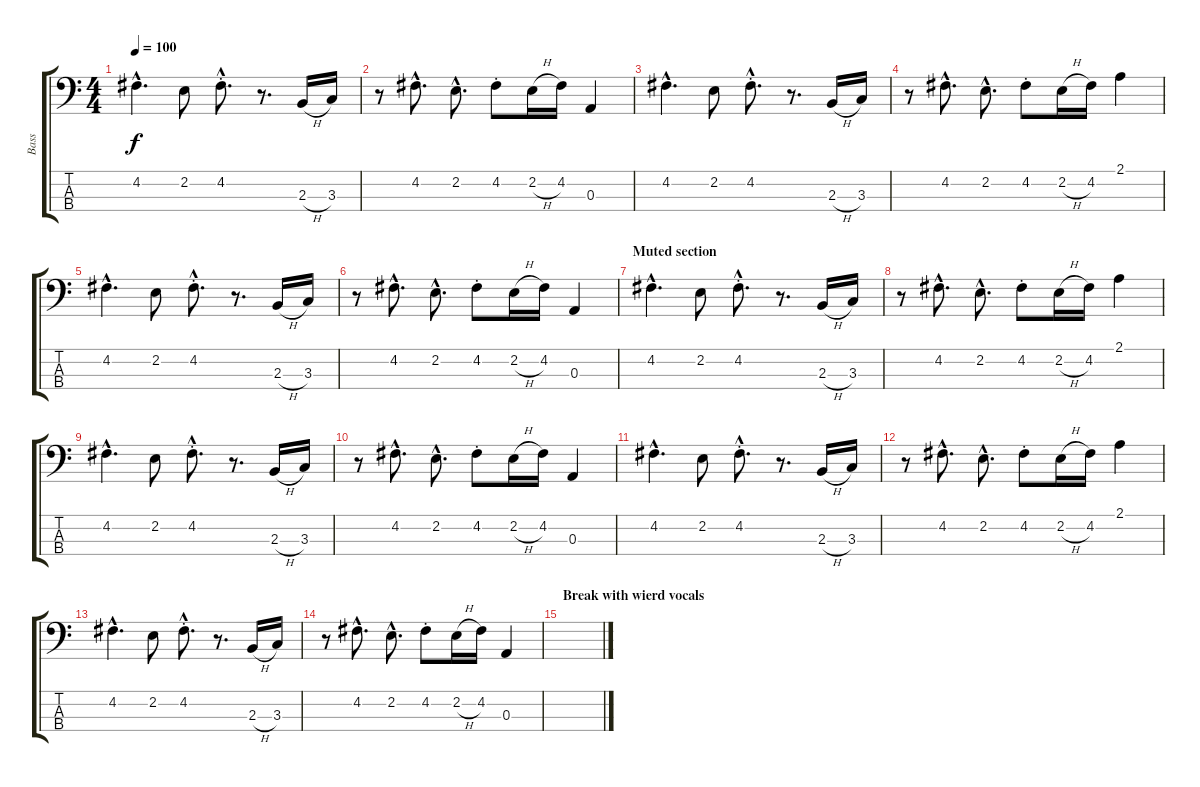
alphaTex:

\track ("Bass" "Bass") {instrument electricbassfinger}
\staff {score tabs}
\tuning (G2 D2 A1 E1) {hide}
\ts (4 4)
\tempo 100
\clef f4
\ks c
4.2{hac}.4{d dy f} 2.2.8 4.2{hac st}.8{d} r.8{d} 2.3{h}.16 3.3.16 |
r.8 4.2{hac}.8{d} 2.2{hac}.8{d} 4.2{st}.8 2.2{h}.16 4.2.16 0.3.4 |
4.2{hac}.4{d} 2.2.8 4.2{hac st}.8{d} r.8{d} 2.3{h}.16 3.3.16 |
r.8 4.2{hac}.8{d} 2.2{hac}.8{d} 4.2{st}.8 2.2{h}.16 4.2.16 2.1.4 |
4.2{hac}.4{d} 2.2.8 4.2{hac st}.8{d} r.8{d} 2.3{h}.16 3.3.16 |
r.8 4.2{hac}.8{d} 2.2{hac}.8{d} 4.2{st}.8 2.2{h}.16 4.2.16 0.3.4 |
\section ("" "Muted section")
4.2{hac}.4{d} 2.2.8 4.2{hac st}.8{d} r.8{d} 2.3{h}.16 3.3.16 |
r.8 4.2{hac}.8{d} 2.2{hac}.8{d} 4.2{st}.8 2.2{h}.16 4.2.16 2.1.4 |
4.2{hac}.4{d} 2.2.8 4.2{hac st}.8{d} r.8{d} 2.3{h}.16 3.3.16 |
r.8 4.2{hac}.8{d} 2.2{hac}.8{d} 4.2{st}.8 2.2{h}.16 4.2.16 0.3.4 |
4.2{hac}.4{d} 2.2.8 4.2{hac st}.8{d} r.8{d} 2.3{h}.16 3.3.16 |
r.8 4.2{hac}.8{d} 2.2{hac}.8{d} 4.2{st}.8 2.2{h}.16 4.2.16 2.1.4 |
4.2{hac}.4{d} 2.2.8 4.2{hac st}.8{d} r.8{d} 2.3{h}.16 3.3.16 |
r.8 4.2{hac}.8{d} 2.2{hac}.8{d} 4.2{st}.8 2.2{h}.16 4.2.16 0.3.4 |
\section ("" "Break with wierd vocals")
